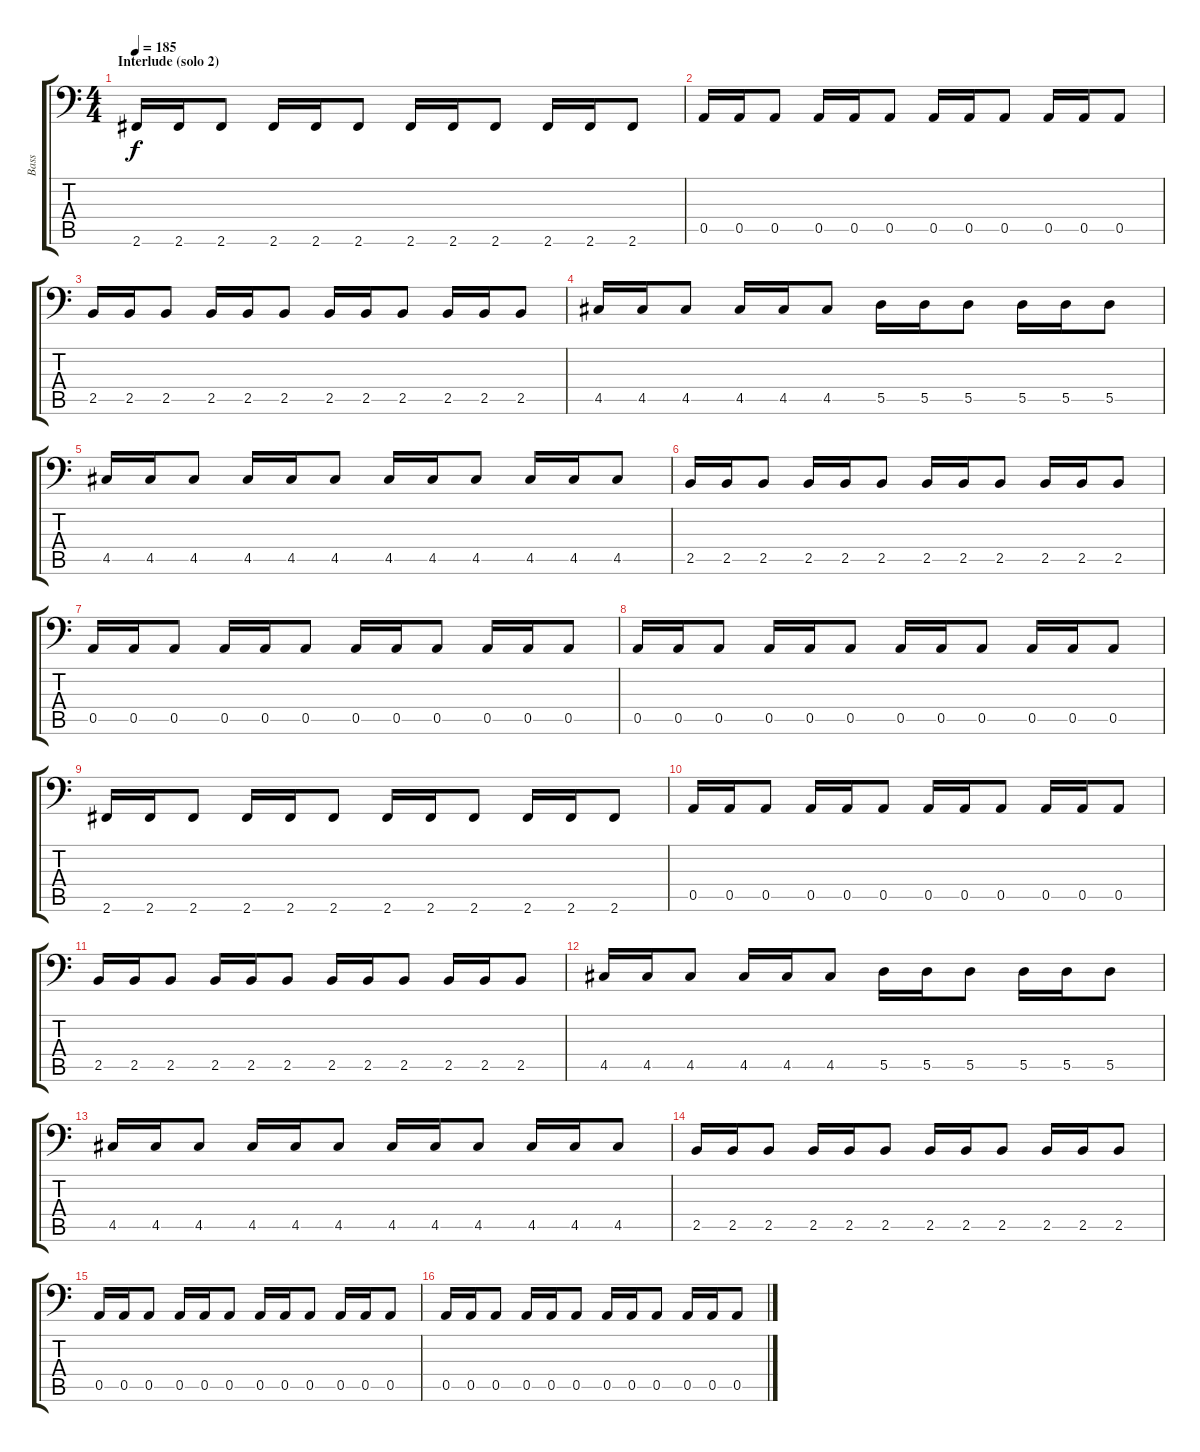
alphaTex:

\track ("Bass" "Bass") {instrument electricbassfinger}
\staff {score tabs}
\tuning (E3 B2 G2 D2 A1 E1) {hide}
\ts (4 4)
\section ("" "Interlude (solo 2)")
\tempo 185
\clef f4
\ks c
2.6.16{dy f} 2.6.16 2.6.8 2.6.16 2.6.16 2.6.8 2.6.16 2.6.16 2.6.8 2.6.16 2.6.16 2.6.8 |
0.5.16 0.5.16 0.5.8 0.5.16 0.5.16 0.5.8 0.5.16 0.5.16 0.5.8 0.5.16 0.5.16 0.5.8 |
2.5.16 2.5.16 2.5.8 2.5.16 2.5.16 2.5.8 2.5.16 2.5.16 2.5.8 2.5.16 2.5.16 2.5.8 |
4.5.16 4.5.16 4.5.8 4.5.16 4.5.16 4.5.8 5.5.16 5.5.16 5.5.8 5.5.16 5.5.16 5.5.8 |
4.5.16 4.5.16 4.5.8 4.5.16 4.5.16 4.5.8 4.5.16 4.5.16 4.5.8 4.5.16 4.5.16 4.5.8 |
2.5.16 2.5.16 2.5.8 2.5.16 2.5.16 2.5.8 2.5.16 2.5.16 2.5.8 2.5.16 2.5.16 2.5.8 |
0.5.16 0.5.16 0.5.8 0.5.16 0.5.16 0.5.8 0.5.16 0.5.16 0.5.8 0.5.16 0.5.16 0.5.8 |
0.5.16 0.5.16 0.5.8 0.5.16 0.5.16 0.5.8 0.5.16 0.5.16 0.5.8 0.5.16 0.5.16 0.5.8 |
2.6.16 2.6.16 2.6.8 2.6.16 2.6.16 2.6.8 2.6.16 2.6.16 2.6.8 2.6.16 2.6.16 2.6.8 |
0.5.16 0.5.16 0.5.8 0.5.16 0.5.16 0.5.8 0.5.16 0.5.16 0.5.8 0.5.16 0.5.16 0.5.8 |
2.5.16 2.5.16 2.5.8 2.5.16 2.5.16 2.5.8 2.5.16 2.5.16 2.5.8 2.5.16 2.5.16 2.5.8 |
4.5.16 4.5.16 4.5.8 4.5.16 4.5.16 4.5.8 5.5.16 5.5.16 5.5.8 5.5.16 5.5.16 5.5.8 |
4.5.16 4.5.16 4.5.8 4.5.16 4.5.16 4.5.8 4.5.16 4.5.16 4.5.8 4.5.16 4.5.16 4.5.8 |
2.5.16 2.5.16 2.5.8 2.5.16 2.5.16 2.5.8 2.5.16 2.5.16 2.5.8 2.5.16 2.5.16 2.5.8 |
0.5.16 0.5.16 0.5.8 0.5.16 0.5.16 0.5.8 0.5.16 0.5.16 0.5.8 0.5.16 0.5.16 0.5.8 |
0.5.16 0.5.16 0.5.8 0.5.16 0.5.16 0.5.8 0.5.16 0.5.16 0.5.8 0.5.16 0.5.16 0.5.8
